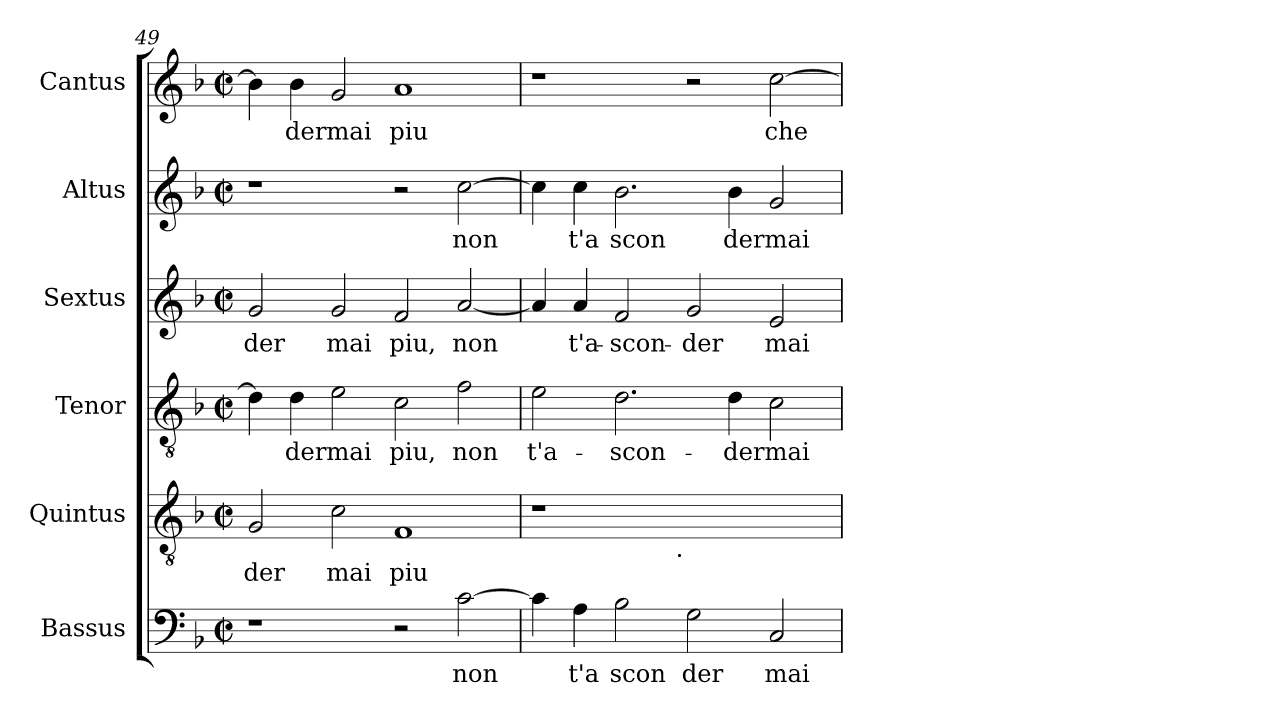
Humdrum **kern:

**kern	**text	**kern	**text	**kern	**text	**kern	**text	**kern	**text	**kern	**text
*part6	*part6	*part5	*part5	*part4	*part4	*part3	*part3	*part2	*part2	*part1	*part1
*staff6	*staff6	*staff5	*staff5	*staff4	*staff4	*staff3	*staff3	*staff2	*staff2	*staff1	*staff1
*I"Bassus	*	*I"Quintus	*	*I"Tenor	*	*I"Sextus	*	*I"Altus	*	*I"Cantus	*
*clefF4	*	*clefGv2	*	*clefGv2	*	*clefG2	*	*clefG2	*	*clefG2	*
*k[b-]	*	*k[b-]	*	*k[b-]	*	*k[b-]	*	*k[b-]	*	*k[b-]	*
*F:	*	*F:	*	*F:	*	*F:	*	*F:	*	*F:	*
*M2/2	*	*M2/2	*	*M2/2	*	*M2/2	*	*M2/2	*	*M2/2	*
*met(c|)	*	*met(c|)	*	*met(c|)	*	*met(c|)	*	*met(c|)	*	*met(c|)	*
=49	=49	=49	=49	=49	=49	=49	=49	=49	=49	=49	=49
!	!	!	!LO:LY:b:cj	!	!LO:LY:b:cj	!	!LO:LY:b:cj	!	!	!	!LO:LY:b:cj
1r	.	2G/	-der	4d\]	--	2g/	-der	1r	.	4b-\]	.
!	!	!	!	!	!LO:LY:b:cj	!	!	!	!	!	!LO:LY:b:cj
.	.	.	.	4d\	-der	.	.	.	.	4b-\	der
!	!	!	!LO:LY:b:cj	!	!LO:LY:b:cj	!	!LO:LY:b:cj	!	!	!	!LO:LY:b:cj
.	.	2c\	mai	2e\	mai	2g/	mai	.	.	2g/	mai
!	!	!	!LO:LY:b:cj	!	!LO:LY:b:cj	!	!LO:LY:b:cj	!	!	!	!LO:LY:b:cj
2r	.	1F	piu	2c\	piu,	2f/	piu,	2r	.	1a	piu
!	!LO:LY:b:cj	!	!	!	!LO:LY:b:cj	!	!LO:LY:b:cj	!	!LO:LY:b:cj	!	!
[>2c\	non	.	.	2f\	non	[<2a/	non	[>2cc\	non	.	.
=50	=50	=50	=50	=50	=50	=50	=50	=50	=50	=50	=50
!	!LO:LY:b:cj	!	!	!	!LO:LY:b:cj	!	!LO:LY:b:cj	!	!LO:LY:b:cj	!	!
*	*	*^	*	*	*	*	*	*	*	*	*
4c\]	.	1r	2ryy	.	2e\	t'a-	4a/]	.	4cc\]	.	1r	.
!	!LO:LY:b:cj	!	!	!	!	!	!	!LO:LY:b:cj	!	!LO:LY:b:cj	!	!
4A\	t'a	.	.	.	.	.	4a/	t'a-	4cc\	t'a	.	.
!	!LO:LY:b:cj	!	!	!	!	!LO:LY:b:cj	!	!LO:LY:b:cj	!	!LO:LY:b:cj	!	!
2B-\	scon	.	4...ryy	.	2.d\	-scon-	2f/	-scon-	2.b-\	scon	.	.
!	!	!	!LO:TX:b:t=.	!	!	!	!	!	!	!	!	!
.	.	.	1ryy	.	.	.	.	.	.	.	.	.
!	!LO:LY:b:cj	!	!	!	!	!	!	!LO:LY:b:cj	!	!	!	!
2G\	der	1ryy	.	.	.	.	2g/	-der	.	.	2r	.
!	!	!	!	!	!	!LO:LY:b:cj	!	!	!	!LO:LY:b:cj	!	!
.	.	.	.	.	4d\	-der	.	.	4b-\	der	.	.
!	!LO:LY:b:cj	!	!	!	!	!LO:LY:b:cj	!	!LO:LY:b:cj	!	!LO:LY:b:cj	!	!LO:LY:b:cj
2C/	mai	.	.	.	2c\	mai	2e/	mai	2g/	mai	[<2cc\	che
.	.	.	32ryy	.	.	.	.	.	.	.	.	.
*	*	*v	*v	*	*	*	*	*	*	*	*	*
=	=	=	=	=	=	=	=	=	=	=	=
*-	*-	*-	*-	*-	*-	*-	*-	*-	*-	*-	*-
